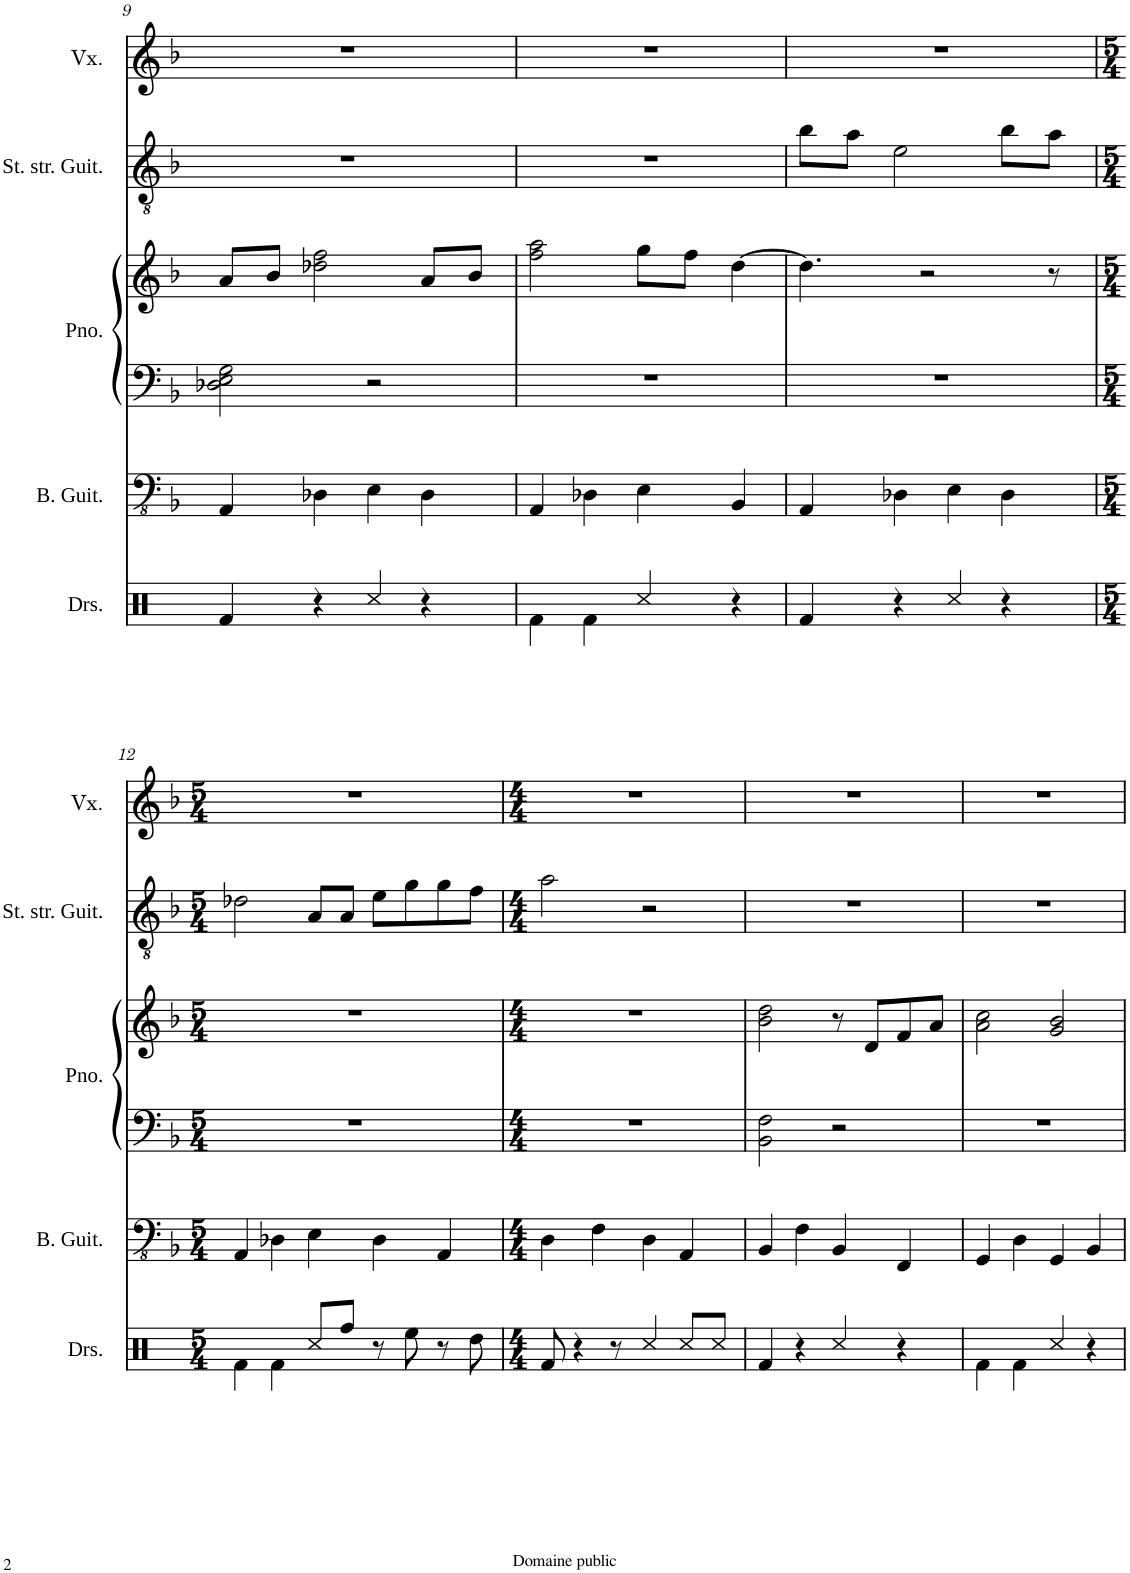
**kern	**kern	**kern	**kern	**kern	**kern
*part5	*part4	*part3	*part3	*part2	*part1
*staff6	*staff5	*staff4	*staff3	*staff2	*staff1
*I"Drumset	*I"Bass Guitar	*I"Piano	*	*I"Steel string Guitar	*I"Voix
*I'Drs.	*I'B. Guit.	*I'Pno.	*	*I'St. str. Guit.	*I'Vx.
!!LO:PB:g=z
*clefX	*clefFv4	*clefF4	*clefG2	*clefGv2	*clefG2
*k[]	*k[b-]	*k[b-]	*k[b-]	*k[b-]	*k[b-]
*M4/4	*M4/4	*M4/4	*M4/4	*M4/4	*M4/4
=9	=9	=9	=9	=9	=9
4Rf/	4AAA/	2D-X\ 2E\ 2G\	8a/L	1r	1r
.	.	.	8b-/J	.	.
4r	4DD-X\	.	2dd-X\ 2ff\	.	.
4Rcc/	4EE\	2r	.	.	.
4r	4DD-\	.	8a/L	.	.
.	.	.	8b-/J	.	.
=10	=10	=10	=10	=10	=10
4Rf\	4AAA/	1r	2ff\ 2aa\	1r	1r
4Rf\	4DD-X\	.	.	.	.
4Rcc/	4EE\	.	8gg\L	.	.
.	.	.	8ff\J	.	.
4r	4BBB-/	.	[4dd\	.	.
=11	=11	=11	=11	=11	=11
4Rf/	4AAA/	1r	4.dd\]	8b-\L	1r
.	.	.	.	8a\J	.
4r	4DD-X\	.	.	2e\	.
.	.	.	2r	.	.
4Rcc/	4EE\	.	.	.	.
4r	4DD-\	.	.	8b-\L	.
.	.	.	8r	8a\J	.
!!LO:LB:g=z
=12	=12	=12	=12	=12	=12
*M5/4	*M5/4	*M5/4	*M5/4	*M5/4	*M5/4
4Rf\	4AAA/	4%5r	4%5r	2d-X\	4%5r
4Rf\	4DD-X\	.	.	.	.
8Rcc/L	4EE\	.	.	8A/L	.
8Rff/J	.	.	.	8A/J	.
8r	4DD-\	.	.	8e\L	.
8Ree\	.	.	.	8g\	.
8r	4AAA/	.	.	8g\	.
8Rdd\	.	.	.	8f\J	.
=13	=13	=13	=13	=13	=13
*M4/4	*M4/4	*M4/4	*M4/4	*M4/4	*M4/4
8Rf/	4DD\	1r	1r	2a\	1r
4r	.	.	.	.	.
.	4FF\	.	.	.	.
8r	.	.	.	.	.
4Rcc/	4DD\	.	.	2r	.
8Rcc/L	4AAA/	.	.	.	.
8Rcc/J	.	.	.	.	.
=14	=14	=14	=14	=14	=14
4Rf/	4BBB-/	2BB-\ 2F\	2b-\ 2dd\	1r	1r
4r	4FF\	.	.	.	.
4Rcc/	4BBB-/	2r	8r	.	.
.	.	.	8d/L	.	.
4r	4FFF/	.	8f/	.	.
.	.	.	8a/J	.	.
=15	=15	=15	=15	=15	=15
4Rf\	4GGG/	1r	2a\ 2cc\	1r	1r
4Rf\	4DD\	.	.	.	.
4Rcc/	4GGG/	.	2g/ 2b-/	.	.
4r	4BBB-/	.	.	.	.
=	=	=	=	=	=
*-	*-	*-	*-	*-	*-
